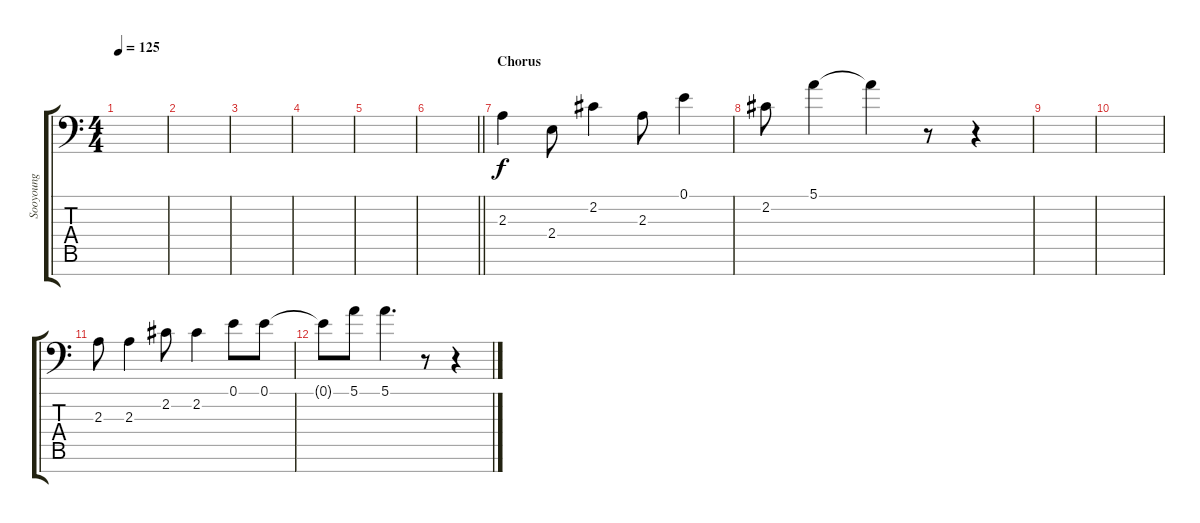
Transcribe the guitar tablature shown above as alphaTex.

\track ("Sooyoung" "Sooyoung") {instrument trumpet}
\staff {score tabs}
\tuning (E4 B3 G3 D3 A2 E2 C-1) {hide}
\ts (4 4)
\tempo 125
\clef f4
\ks c
|
|
|
|
|
\barLineRight lightlight
|
\section ("" "Chorus")
2.3.4{volume 9} 2.4.8 2.2.4 2.3.8 0.1.4 |
2.2.8 5.1.4 5.1{t}.4 r.8 r.4 |
|
|
2.3.8 2.3.4 2.2.8 2.2.4 0.1.8 0.1.8 |
0.1{t}.8 5.1.8 5.1.4{d} r.8 r.4
